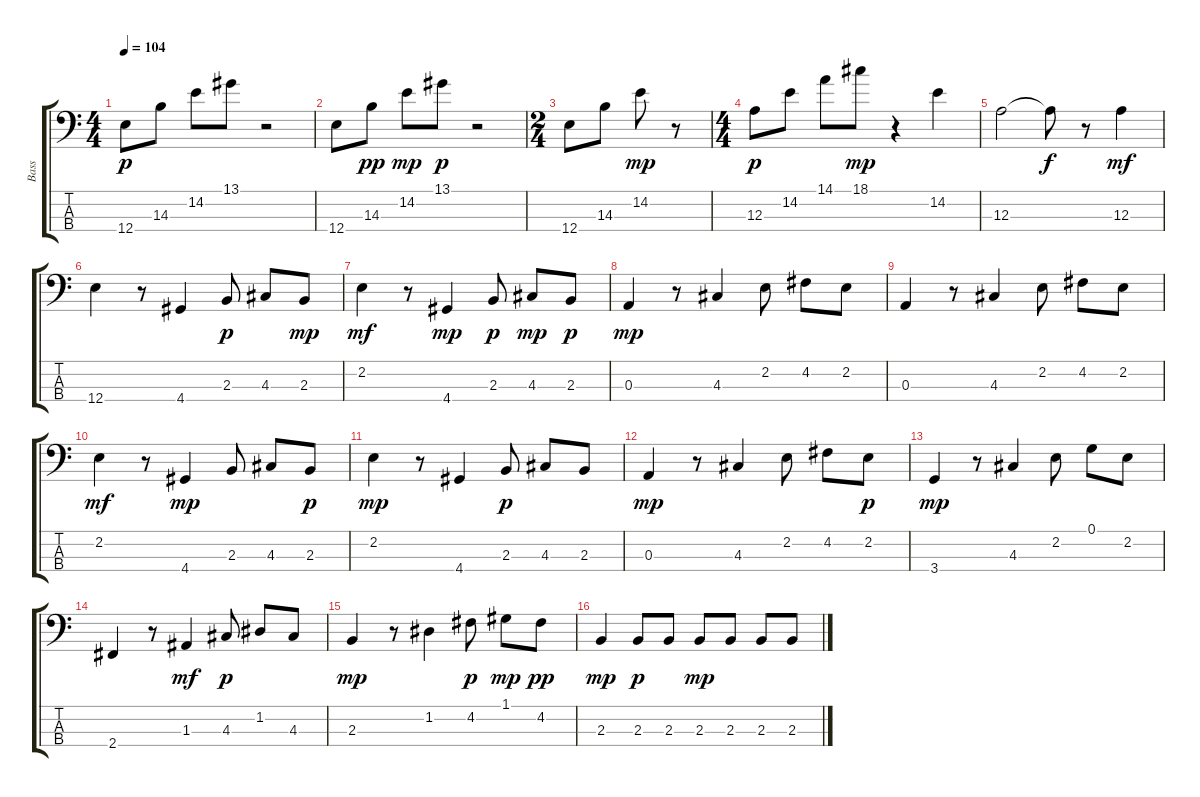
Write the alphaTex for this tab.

\track ("Bass" "Bass") {instrument electricbassfinger}
\staff {score tabs}
\tuning (G2 D2 A1 E1) {hide}
\ts (4 4)
\tempo 104
\clef f4
\ks c
12.4.8{dy p} 14.3.8 14.2.8 13.1.8 r.2 |
12.4.8 14.3.8{dy pp} 14.2.8{dy mp} 13.1.8{dy p} r.2 |
\ts (2 4)
12.4.8 14.3.8 14.2.8{dy mp} r.8 |
\ts (4 4)
12.3.8{dy p} 14.2.8 14.1.8 18.1.8{dy mp} r.4 14.2.4 |
12.3.2 12.3{t}.8{dy f} r.8 12.3.4{dy mf} |
12.4.4 r.8 4.4.4 2.3.8{dy p} 4.3.8 2.3.8{dy mp} |
2.2.4{dy mf} r.8 4.4.4{dy mp} 2.3.8{dy p} 4.3.8{dy mp} 2.3.8{dy p} |
0.3.4{dy mp} r.8 4.3.4 2.2.8 4.2.8 2.2.8 |
0.3.4 r.8 4.3.4 2.2.8 4.2.8 2.2.8 |
2.2.4{dy mf} r.8 4.4.4{dy mp} 2.3.8 4.3.8 2.3.8{dy p} |
2.2.4{dy mp} r.8 4.4.4 2.3.8{dy p} 4.3.8 2.3.8 |
0.3.4{dy mp} r.8 4.3.4 2.2.8 4.2.8 2.2.8{dy p} |
3.4.4{dy mp} r.8 4.3.4 2.2.8 0.1.8 2.2.8 |
2.4.4 r.8 1.3.4{dy mf} 4.3.8{dy p} 1.2.8 4.3.8 |
2.3.4{dy mp} r.8 1.2.4 4.2.8{dy p} 1.1.8{dy mp} 4.2.8{dy pp} |
2.3.4{dy mp} 2.3.8{dy p} 2.3.8 2.3.8{dy mp} 2.3.8 2.3.8 2.3.8
